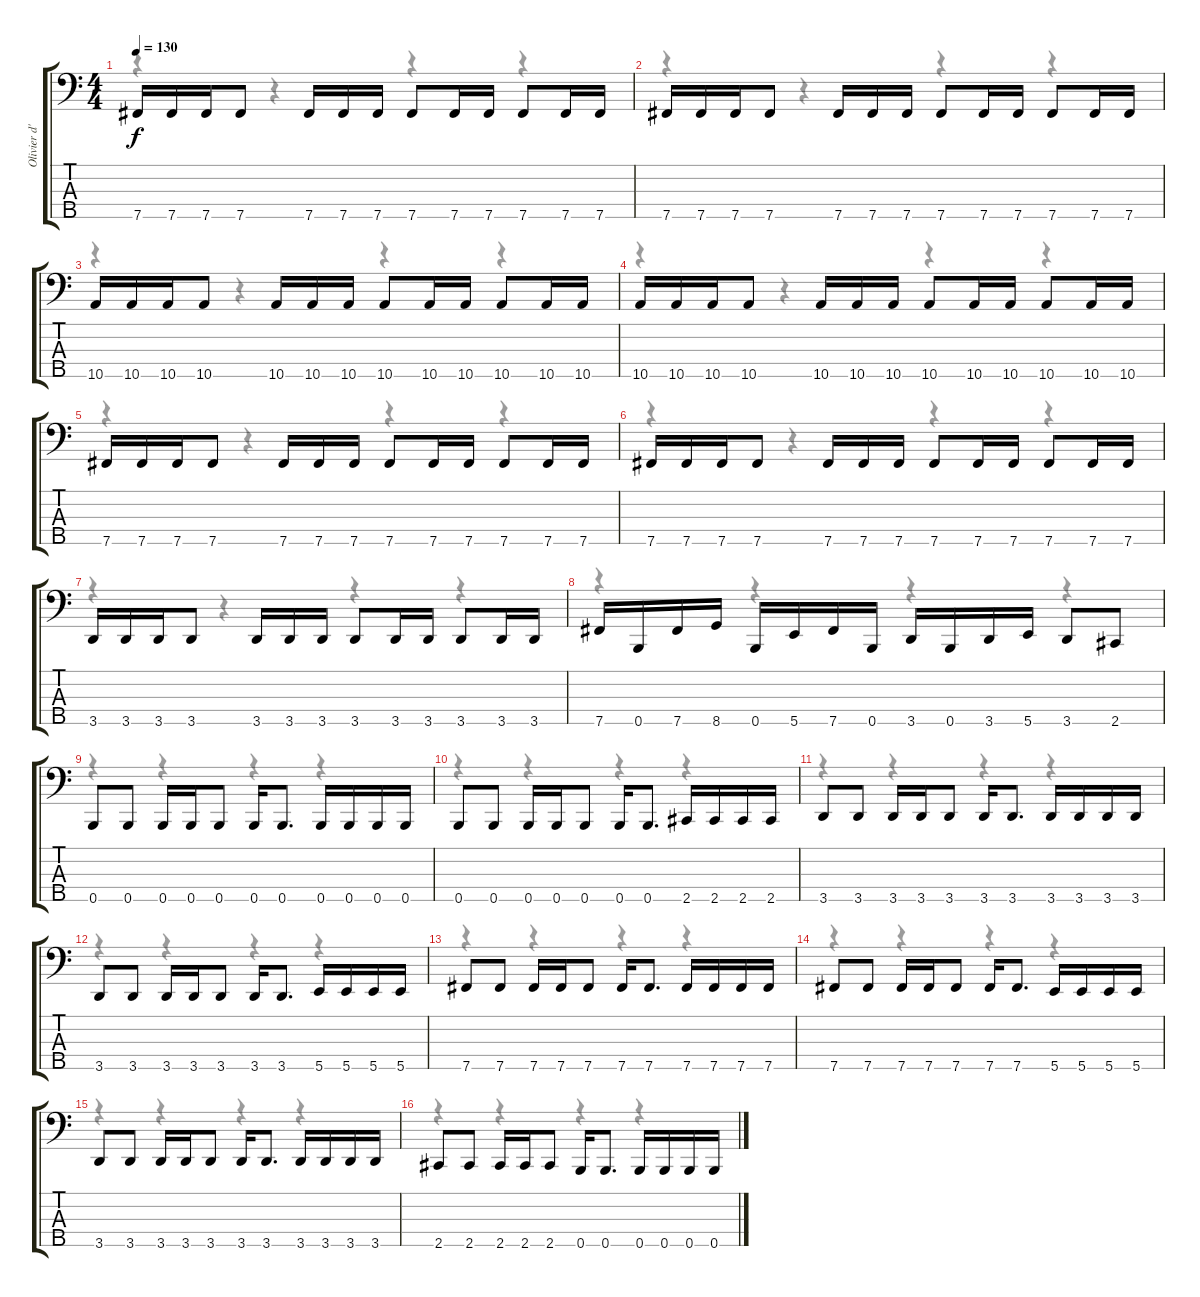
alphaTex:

\track ("Olivier d'Aries (Bass)" "Olivier d'") {solo instrument electricbassfinger}
\staff {score tabs}
\tuning (G2 D2 A1 E1 B0) {hide}
\voice
\ts (4 4)
\tempo 130
\clef f4
\ks c
7.5.16{dy f} 7.5.16 7.5.16 7.5.8 7.5.16 7.5.16 7.5.16 7.5.8 7.5.16 7.5.16 7.5.8 7.5.16 7.5.16 |
7.5.16 7.5.16 7.5.16 7.5.8 7.5.16 7.5.16 7.5.16 7.5.8 7.5.16 7.5.16 7.5.8 7.5.16 7.5.16 |
10.5.16 10.5.16 10.5.16 10.5.8 10.5.16 10.5.16 10.5.16 10.5.8 10.5.16 10.5.16 10.5.8 10.5.16 10.5.16 |
10.5.16 10.5.16 10.5.16 10.5.8 10.5.16 10.5.16 10.5.16 10.5.8 10.5.16 10.5.16 10.5.8 10.5.16 10.5.16 |
7.5.16 7.5.16 7.5.16 7.5.8 7.5.16 7.5.16 7.5.16 7.5.8 7.5.16 7.5.16 7.5.8 7.5.16 7.5.16 |
7.5.16 7.5.16 7.5.16 7.5.8 7.5.16 7.5.16 7.5.16 7.5.8 7.5.16 7.5.16 7.5.8 7.5.16 7.5.16 |
3.5.16 3.5.16 3.5.16 3.5.8 3.5.16 3.5.16 3.5.16 3.5.8 3.5.16 3.5.16 3.5.8 3.5.16 3.5.16 |
7.5.16 0.5.16 7.5.16 8.5.16 0.5.16 5.5.16 7.5.16 0.5.16 3.5.16 0.5.16 3.5.16 5.5.16 3.5.8 2.5.8 |
0.5.8 0.5.8 0.5.16 0.5.16 0.5.8 0.5.16 0.5.8{d} 0.5.16 0.5.16 0.5.16 0.5.16 |
0.5.8 0.5.8 0.5.16 0.5.16 0.5.8 0.5.16 0.5.8{d} 2.5.16 2.5.16 2.5.16 2.5.16 |
3.5.8 3.5.8 3.5.16 3.5.16 3.5.8 3.5.16 3.5.8{d} 3.5.16 3.5.16 3.5.16 3.5.16 |
3.5.8 3.5.8 3.5.16 3.5.16 3.5.8 3.5.16 3.5.8{d} 5.5.16 5.5.16 5.5.16 5.5.16 |
7.5.8 7.5.8 7.5.16 7.5.16 7.5.8 7.5.16 7.5.8{d} 7.5.16 7.5.16 7.5.16 7.5.16 |
7.5.8 7.5.8 7.5.16 7.5.16 7.5.8 7.5.16 7.5.8{d} 5.5.16 5.5.16 5.5.16 5.5.16 |
3.5.8 3.5.8 3.5.16 3.5.16 3.5.8 3.5.16 3.5.8{d} 3.5.16 3.5.16 3.5.16 3.5.16 |
2.5.8 2.5.8 2.5.16 2.5.16 2.5.8 0.5.16 0.5.8{d} 0.5.16 0.5.16 0.5.16 0.5.16
\voice
\clef f4
\ottava regular
\simile none
\ks c
r.4{dy f} r.4 r.4 r.4 |
r.4 r.4 r.4 r.4 |
r.4 r.4 r.4 r.4 |
r.4 r.4 r.4 r.4 |
r.4 r.4 r.4 r.4 |
r.4 r.4 r.4 r.4 |
r.4 r.4 r.4 r.4 |
r.4 r.4 r.4 r.4 |
r.4 r.4 r.4 r.4 |
r.4 r.4 r.4 r.4 |
r.4 r.4 r.4 r.4 |
r.4 r.4 r.4 r.4 |
r.4 r.4 r.4 r.4 |
r.4 r.4 r.4 r.4 |
r.4 r.4 r.4 r.4 |
r.4 r.4 r.4 r.4
